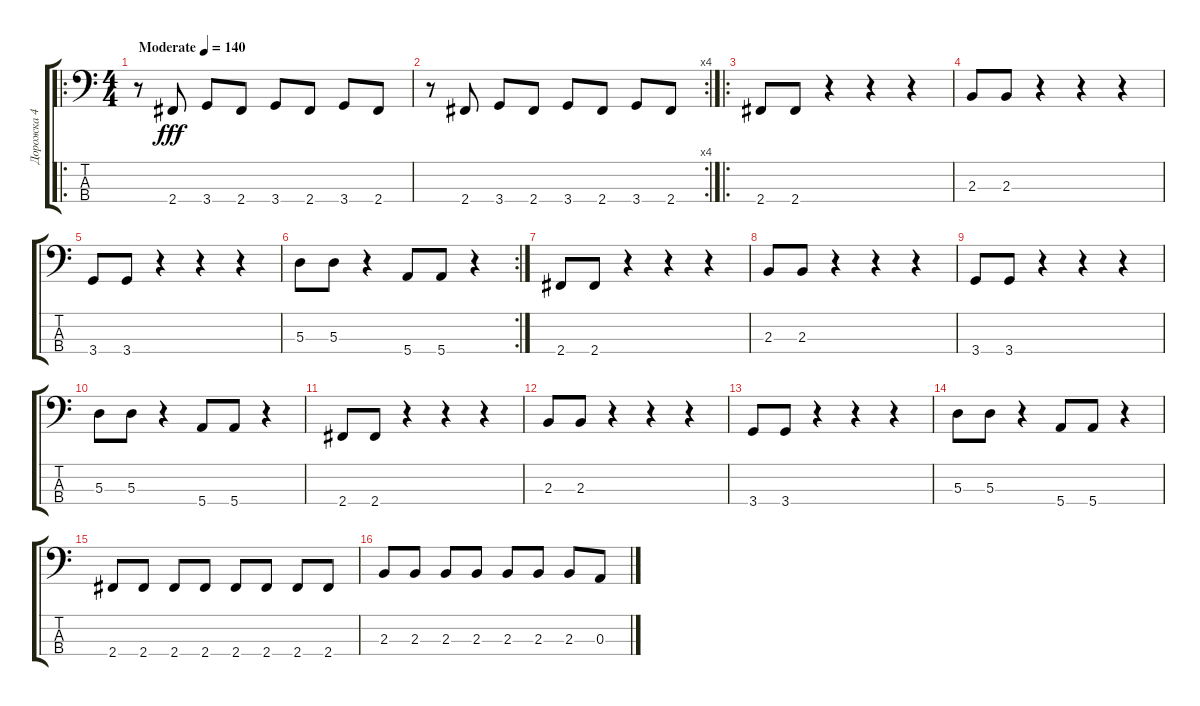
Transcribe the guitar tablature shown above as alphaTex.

\track ("Дорожка 4" "Дорожка 4") {instrument electricbasspick}
\staff {score tabs}
\tuning (G2 D2 A1 E1) {hide}
\ro
\ts (4 4)
\tempo (140 "Moderate")
\clef f4
\ks c
r.8{dy fff instrument electricbasspick} 2.4.8 3.4.8 2.4.8 3.4.8 2.4.8 3.4.8 2.4.8 |
\rc 4
r.8 2.4.8 3.4.8 2.4.8 3.4.8 2.4.8 3.4.8 2.4.8 |
\ro
2.4.8 2.4.8 r.4 r.4 r.4 |
2.3.8 2.3.8 r.4 r.4 r.4 |
3.4.8 3.4.8 r.4 r.4 r.4 |
\rc 2
5.3.8 5.3.8 r.4 5.4.8 5.4.8 r.4 |
2.4.8 2.4.8 r.4 r.4 r.4 |
2.3.8 2.3.8 r.4 r.4 r.4 |
3.4.8 3.4.8 r.4 r.4 r.4 |
5.3.8 5.3.8 r.4 5.4.8 5.4.8 r.4 |
2.4.8 2.4.8 r.4 r.4 r.4 |
2.3.8 2.3.8 r.4 r.4 r.4 |
3.4.8 3.4.8 r.4 r.4 r.4 |
5.3.8 5.3.8 r.4 5.4.8 5.4.8 r.4 |
2.4.8 2.4.8 2.4.8 2.4.8 2.4.8 2.4.8 2.4.8 2.4.8 |
2.3.8 2.3.8 2.3.8 2.3.8 2.3.8 2.3.8 2.3.8 0.3.8
